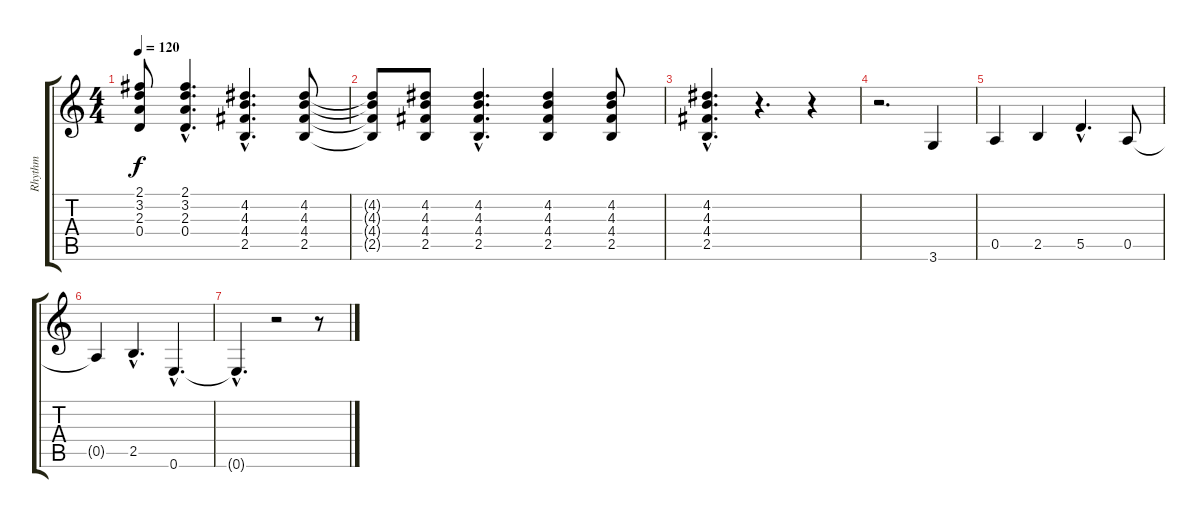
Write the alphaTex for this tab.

\track ("Rhythm" "Rhythm") {instrument distortionguitar}
\staff {score tabs}
\tuning (E4 B3 G3 D3 A2 E2) {hide}
\ts (4 4)
\tempo 120
\clef g2
\ks c
(2.1 3.2 2.3 0.4).8{dy f} (2.1{hac} 3.2{hac} 2.3{hac} 0.4{hac}).4{d} (4.2{hac} 4.3{hac} 4.4{hac} 2.5{hac}).4{d} (4.2 4.3 4.4 2.5).8 |
(4.2{t} 4.3{t} 4.4{t} 2.5{t}).8 (4.2 4.3 4.4 2.5).8 (4.2{hac} 4.3{hac} 4.4{hac} 2.5{hac}).4{d} (4.2 4.3 4.4 2.5).4 (4.2 4.3 4.4 2.5).8 |
(4.2{hac} 4.3{hac} 4.4{hac} 2.5{hac}).4{d} r.4{d} r.4 |
r.2{d} 3.6.4 |
0.5.4 2.5.4 5.5{hac}.4{d} 0.5.8 |
0.5{t}.4 2.5{hac}.4{d} 0.6{hac}.4{d} |
0.6{hac t}.4{d} r.2 r.8
